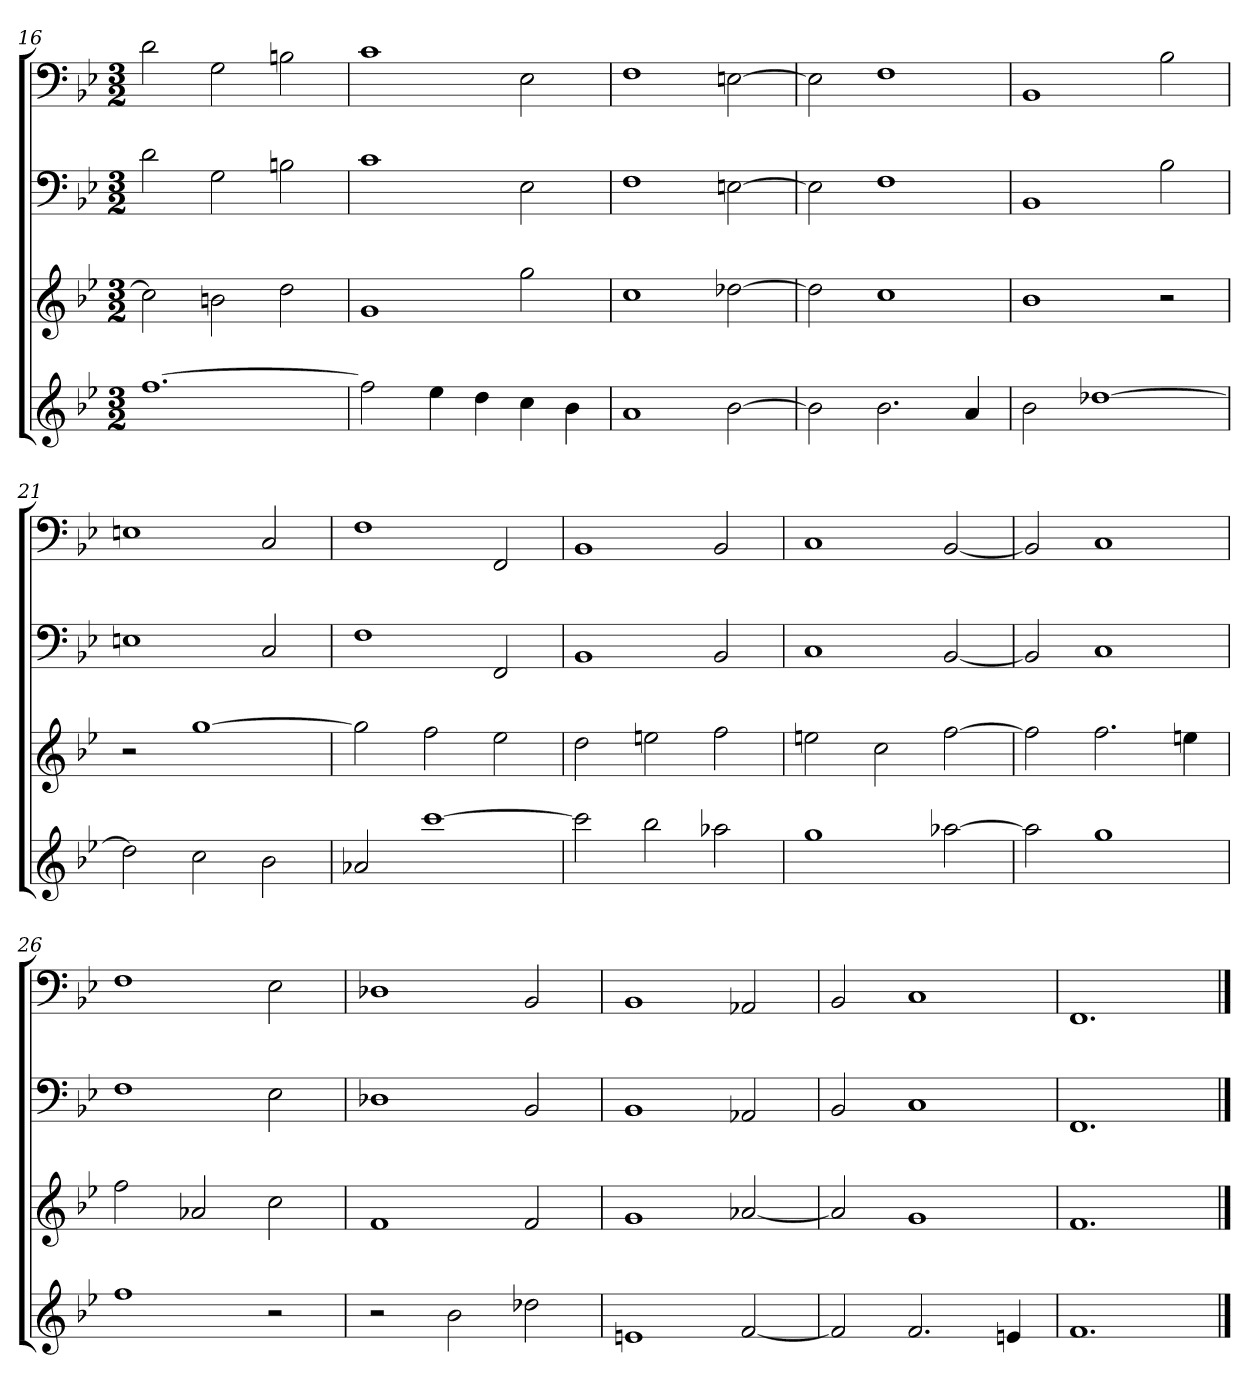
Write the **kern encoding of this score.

**kern	**kern	**kern	**kern
*part4	*part3	*part2	*part1
*staff4	*staff3	*staff2	*staff1
*k[b-e-]	*k[b-e-]	*k[b-e-]	*k[b-e-]
*B-:	*B-:	*B-:	*B-:
*M3/2	*M3/2	*M3/2	*M3/2
=16	=16	=16	=16
[1.ff	2cc]	2d	2d
.	2bn	2G	2G
.	2dd	2Bn	2Bn
=17	=17	=17	=17
2ff]	1g	1c	1c
4ee-	.	.	.
4dd	.	.	.
4cc	2gg	2E-	2E-
4b-	.	.	.
=18	=18	=18	=18
1a	1cc	1F	1F
[2b-	[2dd-X	[2En	[2En
=19	=19	=19	=19
2b-]	2dd-]	2E]	2E]
2.b-	1cc	1F	1F
4a	.	.	.
=20	=20	=20	=20
2b-	1b-	1BB-	1BB-
[1dd-X	.	.	.
.	2r	2B-	2B-
=21	=21	=21	=21
2dd-]	2r	1En	1En
2cc	[1gg	.	.
2b-	.	2C	2C
=22	=22	=22	=22
2a-X	2gg]	1F	1F
[1ccc	2ff	.	.
.	2ee-	2FF	2FF
=23	=23	=23	=23
2ccc]	2dd	1BB-	1BB-
2bb-	2een	.	.
2aa-X	2ff	2BB-	2BB-
=24	=24	=24	=24
1gg	2een	1C	1C
.	2cc	.	.
[2aa-X	[2ff	[2BB-	[2BB-
=25	=25	=25	=25
2aa-]	2ff]	2BB-]	2BB-]
1gg	2.ff	1C	1C
.	4een	.	.
=26	=26	=26	=26
1ff	2ff	1F	1F
.	2a-X	.	.
2r	2cc	2E-	2E-
=27	=27	=27	=27
2r	1f	1D-X	1D-X
2b-	.	.	.
2dd-X	2f	2BB-	2BB-
=28	=28	=28	=28
1en	1g	1BB-	1BB-
[2f	[2a-X	2AA-X	2AA-X
=29	=29	=29	=29
2f]	2a-]	2BB-	2BB-
2.f	1g	1C	1C
4en	.	.	.
=30	=30	=30	=30
1.f	1.f	1.FF	1.FF
==	==	==	==
*-	*-	*-	*-
